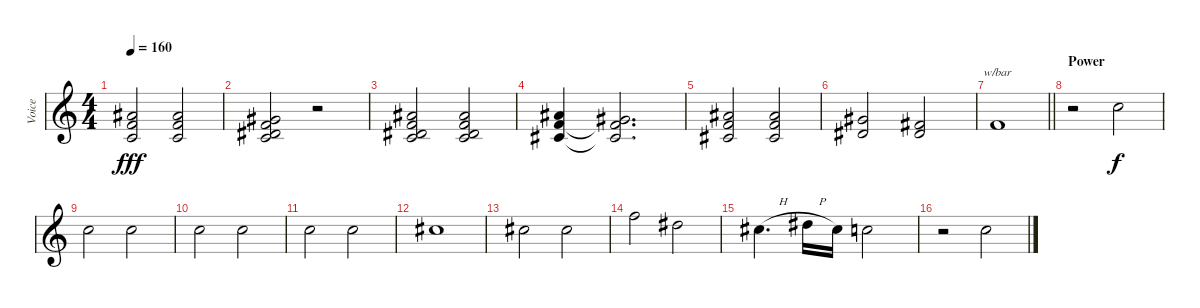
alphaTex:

\track ("Voice" "Voice") {instrument choiraahs}
\staff {score}
\tuning (E4 B3 G3 D3 A2 E2) {hide}
\ts (4 4)
\tempo 160
\clef g2
\ks c
(1.1 1.2 20.4).2{dy fff} (1.1 1.2 15.3).2 |
(1.1 4.2 13.3 10.4).2 r.2 |
(1.1 1.2 8.3 20.4).2 (1.1 1.2 8.3 20.4).2 |
(6.1 2.2 10.3).4 (4.1 2.2{t} 10.3{t}).2{d} |
(1.1 2.2 15.3).2 (1.1 2.2 15.3).2 |
(4.1 4.2).2 (2.1 4.2).2 |
\barLineRight lightlight
1.1.1{tbe (custom default 0 0 14 2 30 0 45 2 60 0)} |
\section ("" "Power")
r.2 8.1.2{dy f} |
8.1.2 8.1.2 |
8.1.2 8.1.2 |
8.1.2 8.1.2 |
9.1.1 |
9.1.2 9.1.2 |
13.1.2 11.1.2 |
9.1{h}.4{d} 11.1{h}.16 9.1.16 8.1.2 |
r.2 8.1.2
